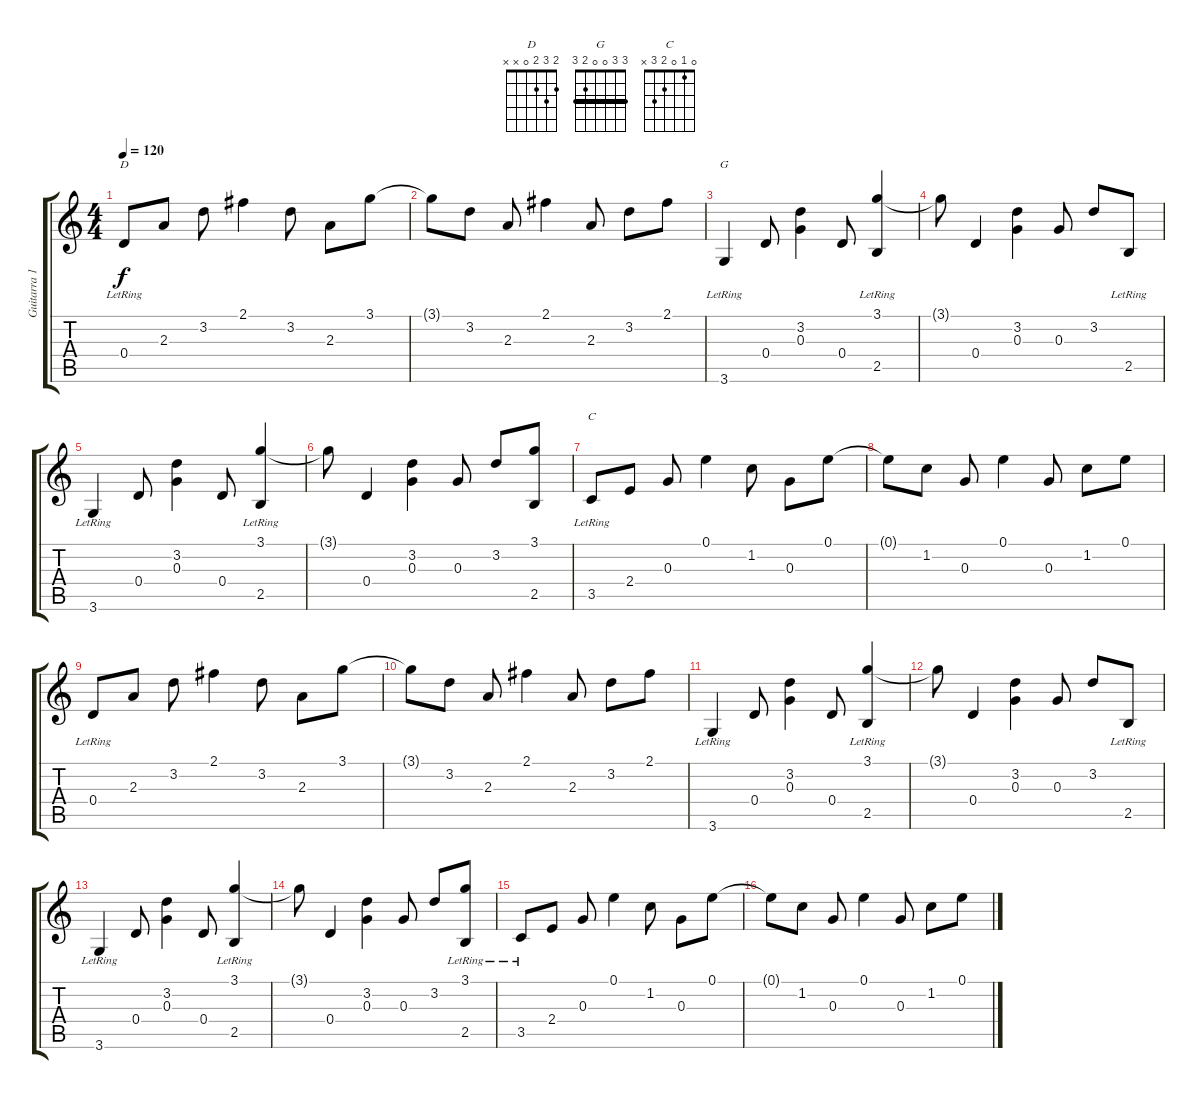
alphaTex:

\track ("Guitarra 1" "Guitarra 1") {instrument acousticguitarnylon}
\staff {score tabs}
\tuning (E4 B3 G3 D3 A2 E2) {hide}
\chord ("D" 2 3 2 0 x x)
\chord ("G" 3 3 0 0 2 3) {barre 3}
\chord ("C" 0 1 0 2 3 x)
\ts (4 4)
\tempo 120
\clef g2
\ks c
0.4{lr}.8{ch "D" dy f} 2.3.8 3.2.8 2.1.4 3.2.8 2.3.8 3.1.8 |
3.1{t}.8 3.2.8 2.3.8 2.1.4 2.3.8 3.2.8 2.1.8 |
3.6{lr}.4{ch "G"} 0.4.8 (3.2 0.3).4 0.4.8 (3.1 2.5{lr}).4 |
3.1{t}.8 0.4.4 (3.2 0.3).4 0.3.8 3.2.8 2.5{lr}.8 |
3.6{lr}.4 0.4.8 (3.2 0.3).4 0.4.8 (3.1 2.5{lr}).4 |
3.1{t}.8 0.4.4 (3.2 0.3).4 0.3.8 3.2.8 (3.1 2.5).8 |
3.5{lr}.8{ch "C"} 2.4.8 0.3.8 0.1.4 1.2.8 0.3.8 0.1.8 |
0.1{t}.8 1.2.8 0.3.8 0.1.4 0.3.8 1.2.8 0.1.8 |
0.4{lr}.8 2.3.8 3.2.8 2.1.4 3.2.8 2.3.8 3.1.8 |
3.1{t}.8 3.2.8 2.3.8 2.1.4 2.3.8 3.2.8 2.1.8 |
3.6{lr}.4 0.4.8 (3.2 0.3).4 0.4.8 (3.1 2.5{lr}).4 |
3.1{t}.8 0.4.4 (3.2 0.3).4 0.3.8 3.2.8 2.5{lr}.8 |
3.6{lr}.4 0.4.8 (3.2 0.3).4 0.4.8 (3.1 2.5{lr}).4 |
3.1{t}.8 0.4.4 (3.2 0.3).4 0.3.8 3.2.8 (3.1 2.5{lr}).8 |
3.5{lr}.8 2.4.8 0.3.8 0.1.4 1.2.8 0.3.8 0.1.8 |
0.1{t}.8 1.2.8 0.3.8 0.1.4 0.3.8 1.2.8 0.1.8
